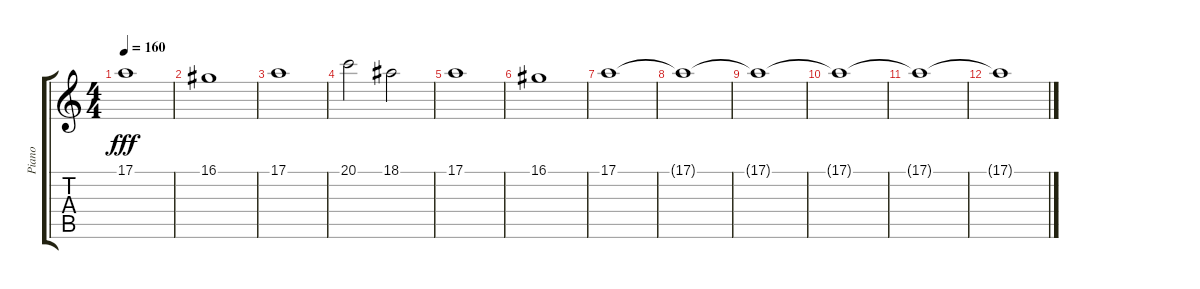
\track ("Piano" "Piano") {instrument stringensemble1}
\staff {score tabs}
\tuning (E4 B3 G3 D3 A2 E2) {hide}
\ts (4 4)
\tempo 160
\clef g2
\ks c
17.1.1{dy fff} |
16.1.1 |
17.1.1 |
20.1.2 18.1.2 |
17.1.1 |
16.1.1 |
17.1.1{volume 0} |
17.1{t}.1 |
17.1{t}.1 |
17.1{t}.1 |
17.1{t}.1 |
17.1{t}.1
